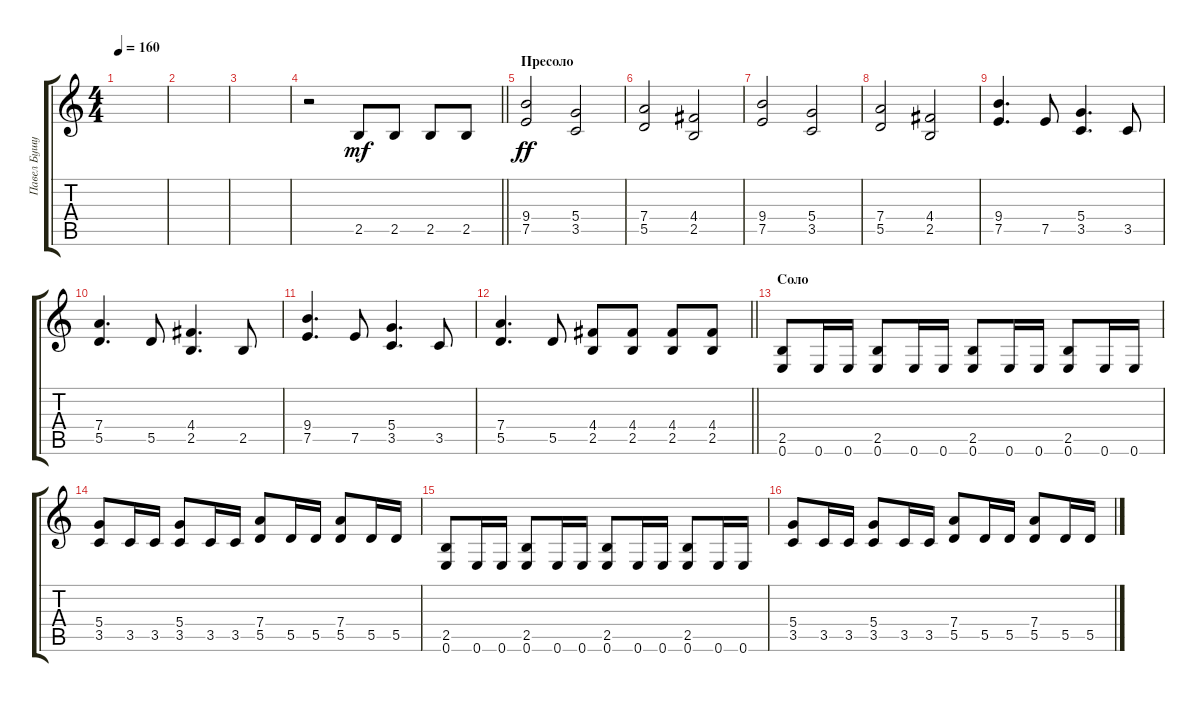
\track ("Павел Бушуев" "Павел Бушу") {instrument distortionguitar}
\staff {score tabs}
\tuning (E4 B3 G3 D3 A2 E2) {hide}
\ts (4 4)
\tempo 160
\clef g2
\ks c
|
|
|
\barLineRight lightlight
r.2 2.5.8{dy mf} 2.5.8 2.5.8 2.5.8 |
\section ("" "Пресоло")
(9.4 7.5).2{dy ff} (5.4 3.5).2 |
(7.4 5.5).2 (4.4 2.5).2 |
(9.4 7.5).2 (5.4 3.5).2 |
(7.4 5.5).2 (4.4 2.5).2 |
(9.4 7.5).4{d} 7.5.8 (5.4 3.5).4{d} 3.5.8 |
(7.4 5.5).4{d} 5.5.8 (4.4 2.5).4{d} 2.5.8 |
(9.4 7.5).4{d} 7.5.8 (5.4 3.5).4{d} 3.5.8 |
\barLineRight lightlight
(7.4 5.5).4{d} 5.5.8 (4.4 2.5).8 (4.4 2.5).8 (4.4 2.5).8 (4.4 2.5).8 |
\section ("" "Соло")
(2.5 0.6).8 0.6.16 0.6.16 (2.5 0.6).8 0.6.16 0.6.16 (2.5 0.6).8 0.6.16 0.6.16 (2.5 0.6).8 0.6.16 0.6.16 |
(5.4 3.5).8 3.5.16 3.5.16 (5.4 3.5).8 3.5.16 3.5.16 (7.4 5.5).8 5.5.16 5.5.16 (7.4 5.5).8 5.5.16 5.5.16 |
(2.5 0.6).8 0.6.16 0.6.16 (2.5 0.6).8 0.6.16 0.6.16 (2.5 0.6).8 0.6.16 0.6.16 (2.5 0.6).8 0.6.16 0.6.16 |
(5.4 3.5).8 3.5.16 3.5.16 (5.4 3.5).8 3.5.16 3.5.16 (7.4 5.5).8 5.5.16 5.5.16 (7.4 5.5).8 5.5.16 5.5.16
